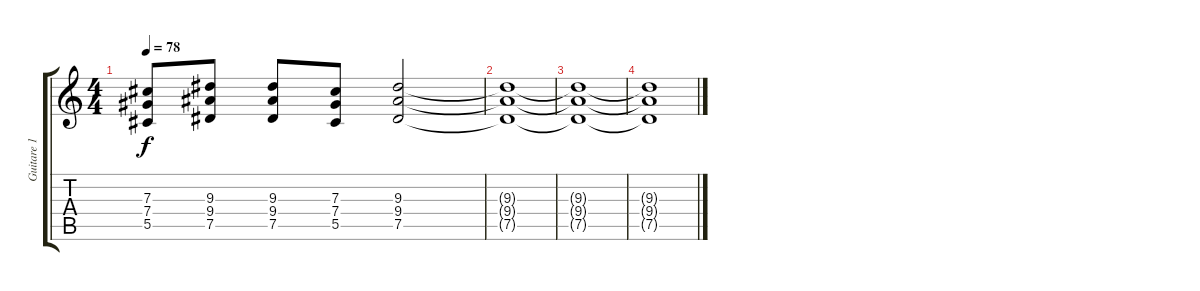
\track ("Guitare 1" "Guitare 1") {instrument overdrivenguitar}
\staff {score tabs}
\tuning (Eb4 Bb3 Gb3 Db3 Ab2 Eb2) {hide}
\ts (4 4)
\tempo 78
\clef g2
\ks c
(7.3 7.4 5.5).8{dy f} (9.3 9.4 7.5).8 (9.3 9.4 7.5).8 (7.3 7.4 5.5).8 (9.3 9.4 7.5).2 |
(9.3{t} 9.4{t} 7.5{t}).1 |
(9.3{t} 9.4{t} 7.5{t}).1 |
(9.3{t} 9.4{t} 7.5{t}).1
